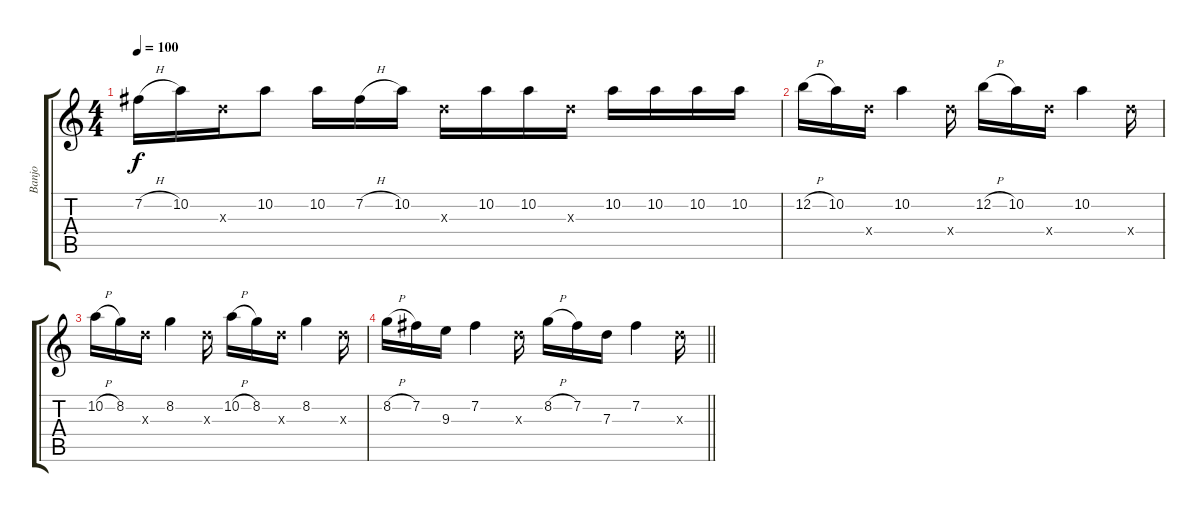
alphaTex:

\track ("Banjo" "Banjo") {instrument acousticguitarsteel}
\staff {score tabs}
\tuning (E4 B3 G3 D3 A2 E2) {hide}
\ts (4 4)
\tempo 100
\clef g2
\ks c
7.2{h}.16{dy f} 10.2.16 7.3{x}.16 10.2.8 10.2.16 7.2{h}.16 10.2.16 7.3{x}.16 10.2.16 10.2.16 7.3{x}.16 10.2.16 10.2.16 10.2.16 10.2.16 |
12.2{h}.16 10.2.16 12.4{x}.16 10.2.4 12.4{x}.16 12.2{h}.16 10.2.16 12.4{x}.16 10.2.4 12.4{x}.16 |
10.2{h}.16 8.2.16 7.3{x}.16 8.2.4 7.3{x}.16 10.2{h}.16 8.2.16 7.3{x}.16 8.2.4 7.3{x}.16 |
\barLineRight lightlight
8.2{h}.16 7.2.16 9.3.16 7.2.4 7.3{x}.16 8.2{h}.16 7.2.16 7.3.16 7.2.4 7.3{x}.16
